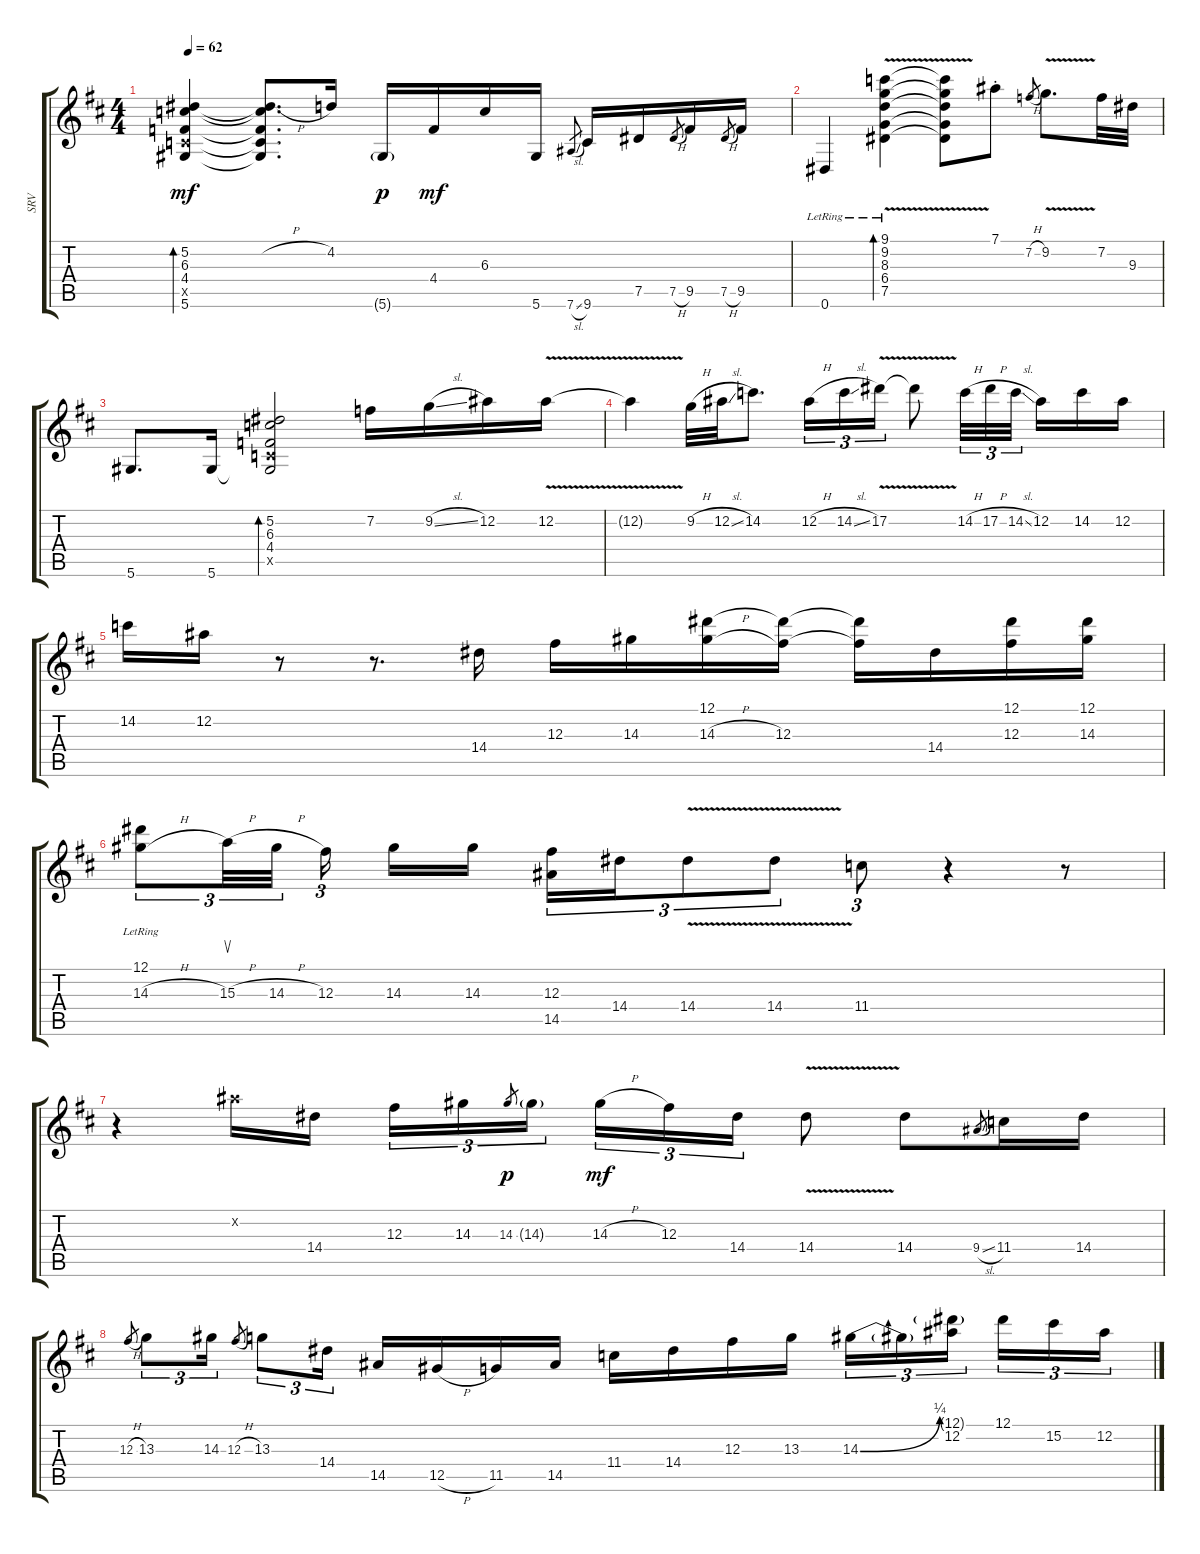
\track ("SRV" "SRV") {instrument electricguitarclean}
\staff {score tabs}
\tuning (Eb4 Bb3 Gb3 Db3 Ab2 Eb2) {hide}
\ts (4 4)
\tempo 62
\clef g2
\ks d
(5.2 6.3 4.4 4.5{x} 5.6).4{bd 30 dy mf} (5.2{h t} 6.3{t} 4.4{t} 4.5{t} 5.6{t}).8{d} 4.2.16 5.6{g}.16{dy p} 4.4.16{dy mf} 6.3.16 5.6.16 7.6{sl}.8{gr} 9.6.16 7.5.16 7.5{h}.8{gr} 9.5.16 7.5{h}.8{gr} 9.5.16 |
0.6{lr}.4 (9.1{v lr} 9.2{lr} 8.3{lr} 6.4{lr} 7.5{lr}).4{bd 30} (9.1{v t} 9.2{t} 8.3{t} 6.4{t} 7.5{t}).8 7.1{st}.8 7.2{h}.8{gr} 9.2{v}.8{d} 7.2.32 9.3.32 |
5.6.8{d} 5.6.16 (5.2 6.3 4.4 4.5{x} 5.6{t}).2{bd 30} 7.2.16 9.2{sl}.16 12.2.16 12.2{v}.16 |
12.2{v t}.4 9.2{h}.32 12.2{sl}.32 14.2.8{d} 12.2{h}.16{tu (3 2)} 14.2{sl}.16{tu (3 2)} 17.2{v}.16{tu (3 2)} 17.2{v t}.8 14.2{h}.32{tu (3 2)} 17.2{h}.32{tu (3 2)} 14.2{sl}.32{tu (3 2) beam splitsecondary} 12.2.16 14.2.16 12.2.16 |
14.2.16 12.2.16 r.8 r.8{d} 14.4.16 12.3.16 14.3.16 (12.1 14.3{h}).16 (12.1{t} 12.3).16 (12.1{t} 12.3{t}).16 14.4.16 (12.1 12.3).16 (12.1 14.3).16 |
(12.1{lr} 14.3{h lr}).8{tu (3 2)} 15.3{h}.32{su tu (3 2)} 14.3{h}.32{tu (3 2) beam splitsecondary} 12.3.16{tu (3 2) beam splitsecondary} 14.3.16 14.3.16 (12.3 14.5).16{tu (3 2)} 14.4.16{tu (3 2)} 14.4{v}.8{tu (3 2)} 14.4{v}.8{tu (3 2)} 11.4.8{tu (3 2)} r.4 r.8 |
r.4 12.2{x}.16 14.4.16{beam splitsecondary} 12.3.16{tu (3 2)} 14.3.16{tu (3 2)} 14.3.8{gr dy p} 14.3{g}.16{tu (3 2)} 14.3{h}.16{tu (3 2) dy mf} 12.3.16{tu (3 2)} 14.4.16{tu (3 2)} 14.4{v}.8 14.4.8 9.4{sl}.8{gr} 11.4.16 14.4.16 |
12.3{h}.8{gr} 13.3.8{tu (3 2)} 14.3.16{tu (3 2)} 12.3{h}.8{gr} 13.3.8{tu (3 2)} 14.4.16{tu (3 2)} 14.5.16 12.5{h}.16 11.5.16 14.5.16 11.4.16 14.4.16 12.3.16 13.3.16 14.3{be (bend 0 0 60 1)}.16{tu (3 2)} 14.3{t}.16{tu (3 2)} (12.1{g} 12.2).16{tu (3 2) beam splitsecondary} 12.1.16{tu (3 2)} 15.2.16{tu (3 2)} 12.2.16{tu (3 2)}
